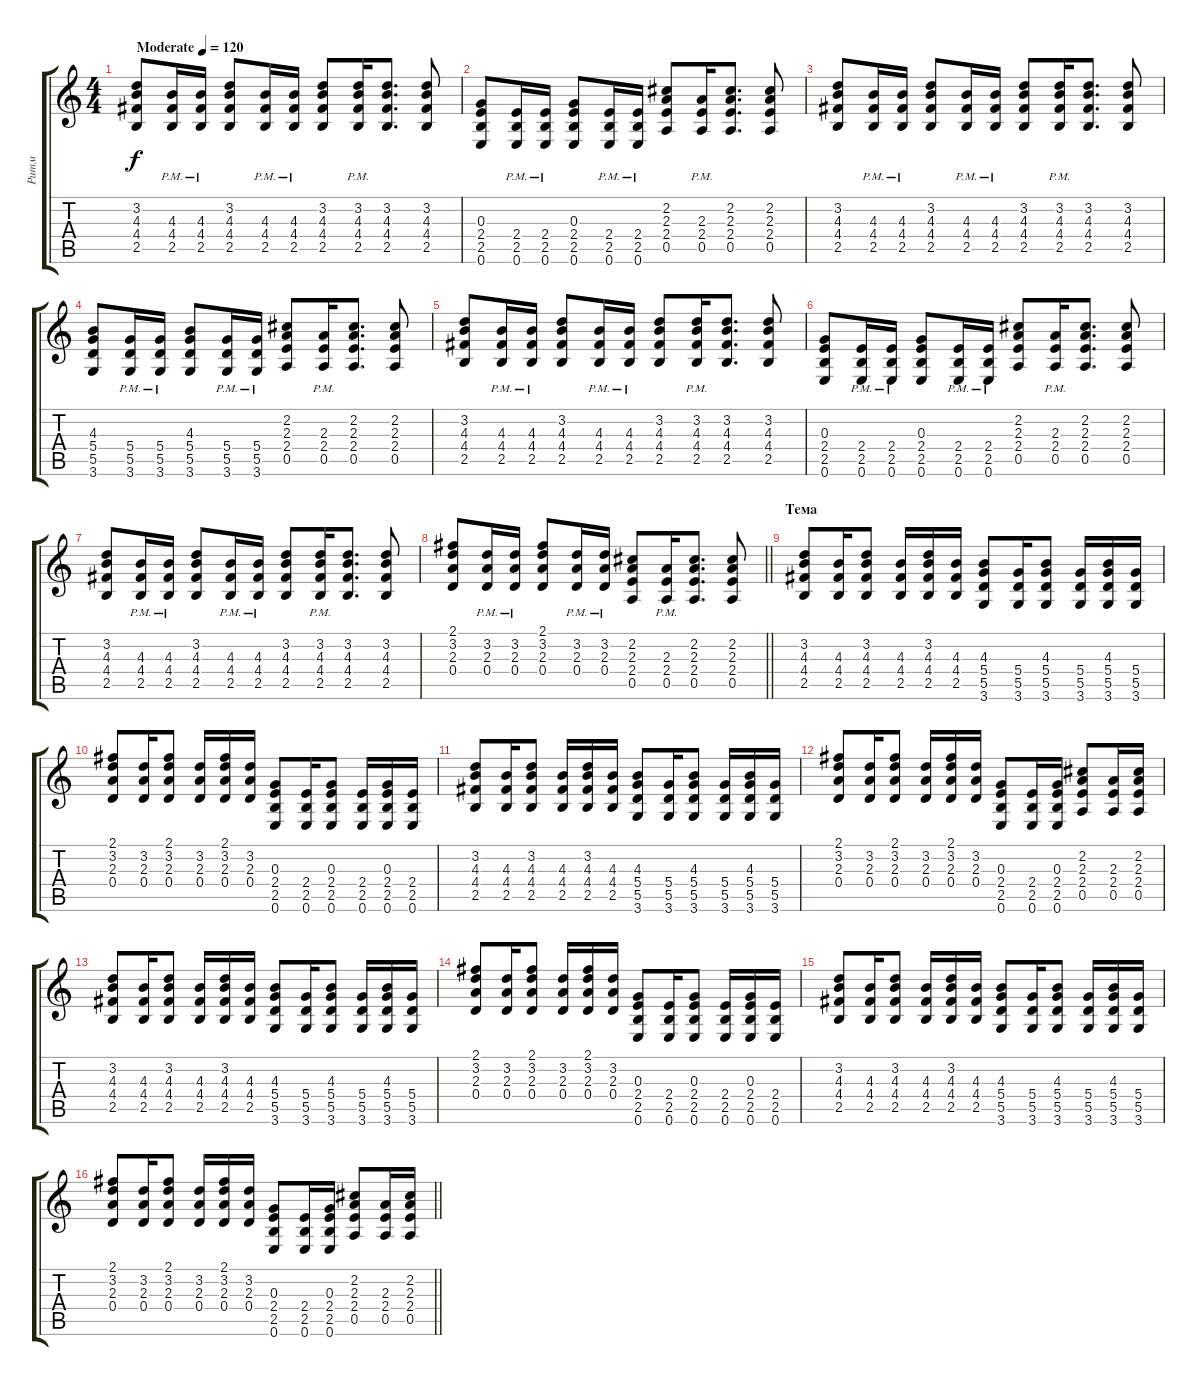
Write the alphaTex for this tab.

\track ("Ритм" "Ритм") {instrument distortionguitar}
\staff {score tabs}
\tuning (E4 B3 G3 D3 A2 E2) {hide}
\ts (4 4)
\tempo (120 "Moderate")
\clef g2
\ks c
(3.2 4.3 4.4 2.5).8{dy f instrument distortionguitar} (4.3{pm} 4.4{pm} 2.5{pm}).16 (4.3{pm} 4.4{pm} 2.5{pm}).16 (3.2 4.3 4.4 2.5).8 (4.3{pm} 4.4{pm} 2.5{pm}).16 (4.3{pm} 4.4{pm} 2.5{pm}).16 (3.2 4.3 4.4 2.5).8 (3.2{pm} 4.3{pm} 4.4{pm} 2.5{pm}).16 (3.2 4.3 4.4 2.5).8{d} (3.2 4.3 4.4 2.5).8 |
(0.3 2.4 2.5 0.6).8 (2.4{pm} 2.5{pm} 0.6{pm}).16 (2.4{pm} 2.5{pm} 0.6{pm}).16 (0.3 2.4 2.5 0.6).8 (2.4{pm} 2.5{pm} 0.6{pm}).16 (2.4{pm} 2.5{pm} 0.6{pm}).16 (2.2 2.3 2.4 0.5).8 (2.3{pm} 2.4{pm} 0.5{pm}).16 (2.2 2.3 2.4 0.5).8{d} (2.2 2.3 2.4 0.5).8 |
(3.2 4.3 4.4 2.5).8 (4.3{pm} 4.4{pm} 2.5{pm}).16 (4.3{pm} 4.4{pm} 2.5{pm}).16 (3.2 4.3 4.4 2.5).8 (4.3{pm} 4.4{pm} 2.5{pm}).16 (4.3{pm} 4.4{pm} 2.5{pm}).16 (3.2 4.3 4.4 2.5).8 (3.2{pm} 4.3{pm} 4.4{pm} 2.5{pm}).16 (3.2 4.3 4.4 2.5).8{d} (3.2 4.3 4.4 2.5).8 |
(4.3 5.4 5.5 3.6).8 (5.4{pm} 5.5{pm} 3.6{pm}).16 (5.4{pm} 5.5{pm} 3.6{pm}).16 (4.3 5.4 5.5 3.6).8 (5.4{pm} 5.5{pm} 3.6{pm}).16 (5.4{pm} 5.5{pm} 3.6{pm}).16 (2.2 2.3 2.4 0.5).8 (2.3{pm} 2.4{pm} 0.5{pm}).16 (2.2 2.3 2.4 0.5).8{d} (2.2 2.3 2.4 0.5).8 |
(3.2 4.3 4.4 2.5).8 (4.3{pm} 4.4{pm} 2.5{pm}).16 (4.3{pm} 4.4{pm} 2.5{pm}).16 (3.2 4.3 4.4 2.5).8 (4.3{pm} 4.4{pm} 2.5{pm}).16 (4.3{pm} 4.4{pm} 2.5{pm}).16 (3.2 4.3 4.4 2.5).8 (3.2{pm} 4.3{pm} 4.4{pm} 2.5{pm}).16 (3.2 4.3 4.4 2.5).8{d} (3.2 4.3 4.4 2.5).8 |
(0.3 2.4 2.5 0.6).8 (2.4{pm} 2.5{pm} 0.6{pm}).16 (2.4{pm} 2.5{pm} 0.6{pm}).16 (0.3 2.4 2.5 0.6).8 (2.4{pm} 2.5{pm} 0.6{pm}).16 (2.4{pm} 2.5{pm} 0.6{pm}).16 (2.2 2.3 2.4 0.5).8 (2.3{pm} 2.4{pm} 0.5{pm}).16 (2.2 2.3 2.4 0.5).8{d} (2.2 2.3 2.4 0.5).8 |
(3.2 4.3 4.4 2.5).8 (4.3{pm} 4.4{pm} 2.5{pm}).16 (4.3{pm} 4.4{pm} 2.5{pm}).16 (3.2 4.3 4.4 2.5).8 (4.3{pm} 4.4{pm} 2.5{pm}).16 (4.3{pm} 4.4{pm} 2.5{pm}).16 (3.2 4.3 4.4 2.5).8 (3.2{pm} 4.3{pm} 4.4{pm} 2.5{pm}).16 (3.2 4.3 4.4 2.5).8{d} (3.2 4.3 4.4 2.5).8 |
\barLineRight lightlight
(2.1 3.2 2.3 0.4).8 (3.2{pm} 2.3{pm} 0.4{pm}).16 (3.2{pm} 2.3{pm} 0.4{pm}).16 (2.1 3.2 2.3 0.4).8 (3.2{pm} 2.3{pm} 0.4{pm}).16 (3.2{pm} 2.3{pm} 0.4{pm}).16 (2.2 2.3 2.4 0.5).8 (2.3{pm} 2.4{pm} 0.5{pm}).16 (2.2 2.3 2.4 0.5).8{d} (2.2 2.3 2.4 0.5).8 |
\section ("" "Тема")
(3.2 4.3 4.4 2.5).8 (4.3 4.4 2.5).16 (3.2 4.3 4.4 2.5).8 (4.3 4.4 2.5).16 (3.2 4.3 4.4 2.5).16 (4.3 4.4 2.5).16 (4.3 5.4 5.5 3.6).8 (5.4 5.5 3.6).16 (4.3 5.4 5.5 3.6).8 (5.4 5.5 3.6).16 (4.3 5.4 5.5 3.6).16 (5.4 5.5 3.6).16 |
(2.1 3.2 2.3 0.4).8 (3.2 2.3 0.4).16 (2.1 3.2 2.3 0.4).8 (3.2 2.3 0.4).16 (2.1 3.2 2.3 0.4).16 (3.2 2.3 0.4).16 (0.3 2.4 2.5 0.6).8 (2.4 2.5 0.6).16 (0.3 2.4 2.5 0.6).8 (2.4 2.5 0.6).16 (0.3 2.4 2.5 0.6).16 (2.4 2.5 0.6).16 |
(3.2 4.3 4.4 2.5).8 (4.3 4.4 2.5).16 (3.2 4.3 4.4 2.5).8 (4.3 4.4 2.5).16 (3.2 4.3 4.4 2.5).16 (4.3 4.4 2.5).16 (4.3 5.4 5.5 3.6).8 (5.4 5.5 3.6).16 (4.3 5.4 5.5 3.6).8 (5.4 5.5 3.6).16 (4.3 5.4 5.5 3.6).16 (5.4 5.5 3.6).16 |
(2.1 3.2 2.3 0.4).8 (3.2 2.3 0.4).16 (2.1 3.2 2.3 0.4).8 (3.2 2.3 0.4).16 (2.1 3.2 2.3 0.4).16 (3.2 2.3 0.4).16 (0.3 2.4 2.5 0.6).8 (2.4 2.5 0.6).16 (0.3 2.4 2.5 0.6).16 (2.2 2.3 2.4 0.5).8 (2.3 2.4 0.5).16 (2.2 2.3 2.4 0.5).16 |
(3.2 4.3 4.4 2.5).8 (4.3 4.4 2.5).16 (3.2 4.3 4.4 2.5).8 (4.3 4.4 2.5).16 (3.2 4.3 4.4 2.5).16 (4.3 4.4 2.5).16 (4.3 5.4 5.5 3.6).8 (5.4 5.5 3.6).16 (4.3 5.4 5.5 3.6).8 (5.4 5.5 3.6).16 (4.3 5.4 5.5 3.6).16 (5.4 5.5 3.6).16 |
(2.1 3.2 2.3 0.4).8 (3.2 2.3 0.4).16 (2.1 3.2 2.3 0.4).8 (3.2 2.3 0.4).16 (2.1 3.2 2.3 0.4).16 (3.2 2.3 0.4).16 (0.3 2.4 2.5 0.6).8 (2.4 2.5 0.6).16 (0.3 2.4 2.5 0.6).8 (2.4 2.5 0.6).16 (0.3 2.4 2.5 0.6).16 (2.4 2.5 0.6).16 |
(3.2 4.3 4.4 2.5).8 (4.3 4.4 2.5).16 (3.2 4.3 4.4 2.5).8 (4.3 4.4 2.5).16 (3.2 4.3 4.4 2.5).16 (4.3 4.4 2.5).16 (4.3 5.4 5.5 3.6).8 (5.4 5.5 3.6).16 (4.3 5.4 5.5 3.6).8 (5.4 5.5 3.6).16 (4.3 5.4 5.5 3.6).16 (5.4 5.5 3.6).16 |
\barLineRight lightlight
(2.1 3.2 2.3 0.4).8 (3.2 2.3 0.4).16 (2.1 3.2 2.3 0.4).8 (3.2 2.3 0.4).16 (2.1 3.2 2.3 0.4).16 (3.2 2.3 0.4).16 (0.3 2.4 2.5 0.6).8 (2.4 2.5 0.6).16 (0.3 2.4 2.5 0.6).16 (2.2 2.3 2.4 0.5).8 (2.3 2.4 0.5).16 (2.2 2.3 2.4 0.5).16
